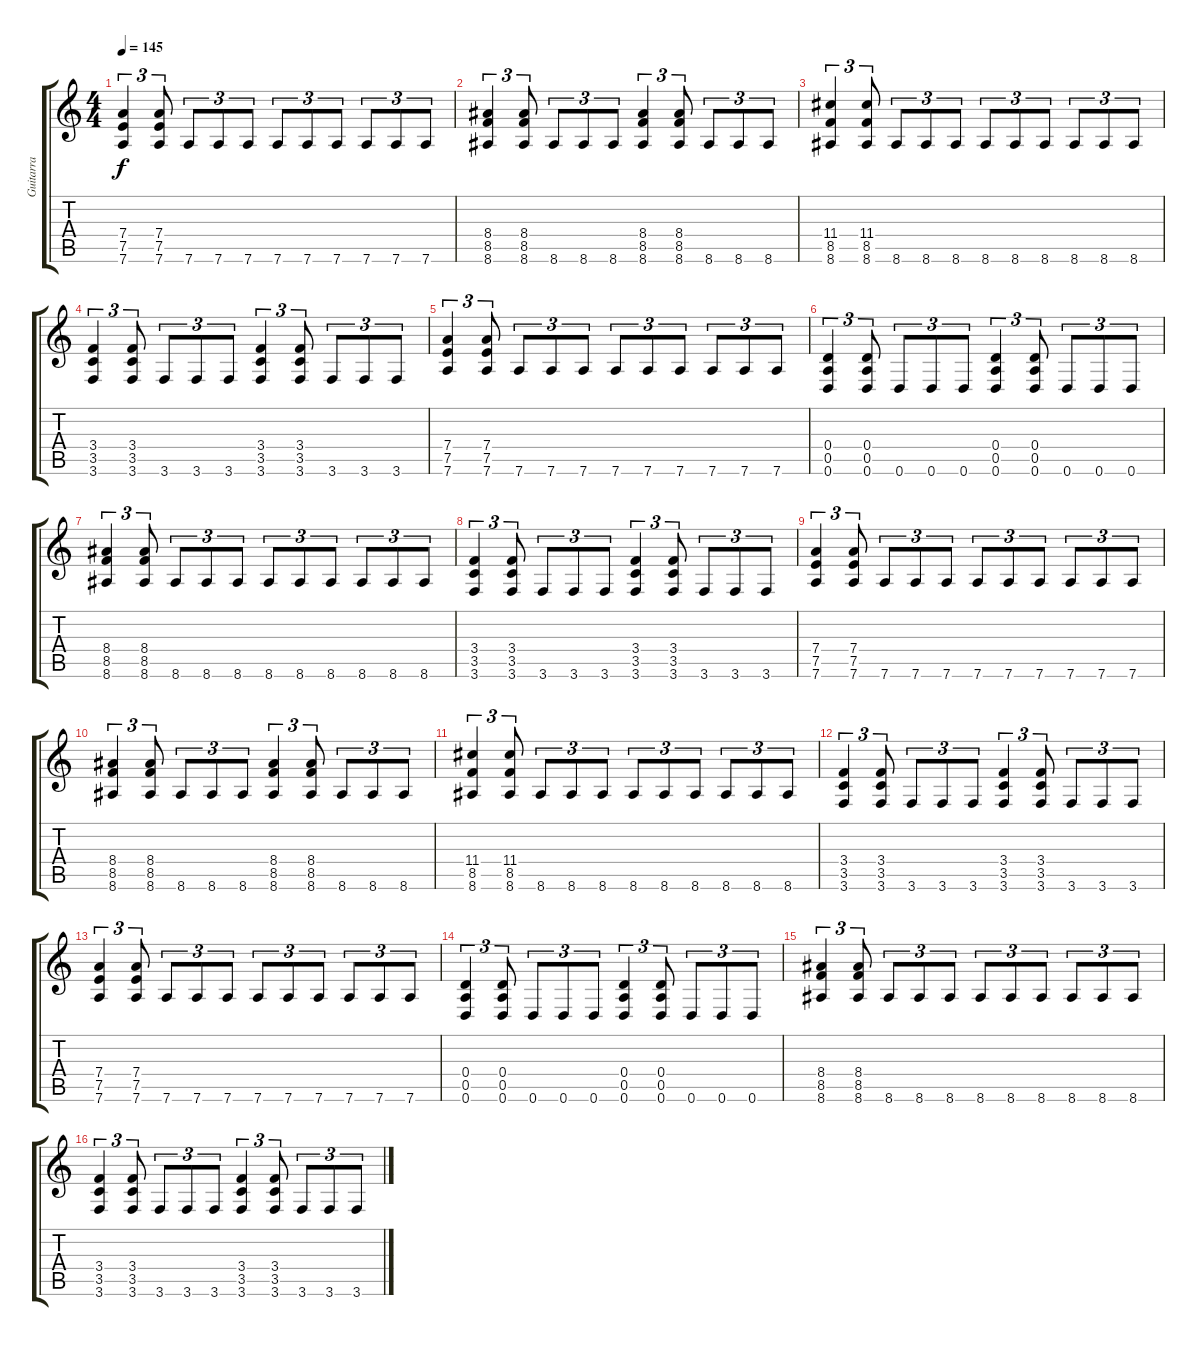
\track ("Guitarra" "Guitarra") {instrument distortionguitar}
\staff {score tabs}
\tuning (E4 B3 G3 D3 A2 D2) {hide}
\ts (4 4)
\tempo 145
\clef g2
\ks c
(7.4 7.5 7.6).4{tu (3 2) dy f} (7.4 7.5 7.6).8{tu (3 2)} 7.6.8{tu (3 2)} 7.6.8{tu (3 2)} 7.6.8{tu (3 2)} 7.6.8{tu (3 2)} 7.6.8{tu (3 2)} 7.6.8{tu (3 2)} 7.6.8{tu (3 2)} 7.6.8{tu (3 2)} 7.6.8{tu (3 2)} |
(8.4 8.5 8.6).4{tu (3 2)} (8.4 8.5 8.6).8{tu (3 2)} 8.6.8{tu (3 2)} 8.6.8{tu (3 2)} 8.6.8{tu (3 2)} (8.4 8.5 8.6).4{tu (3 2)} (8.4 8.5 8.6).8{tu (3 2)} 8.6.8{tu (3 2)} 8.6.8{tu (3 2)} 8.6.8{tu (3 2)} |
(11.4 8.5 8.6).4{tu (3 2)} (11.4 8.5 8.6).8{tu (3 2)} 8.6.8{tu (3 2)} 8.6.8{tu (3 2)} 8.6.8{tu (3 2)} 8.6.8{tu (3 2)} 8.6.8{tu (3 2)} 8.6.8{tu (3 2)} 8.6.8{tu (3 2)} 8.6.8{tu (3 2)} 8.6.8{tu (3 2)} |
(3.4 3.5 3.6).4{tu (3 2)} (3.4 3.5 3.6).8{tu (3 2)} 3.6.8{tu (3 2)} 3.6.8{tu (3 2)} 3.6.8{tu (3 2)} (3.4 3.5 3.6).4{tu (3 2)} (3.4 3.5 3.6).8{tu (3 2)} 3.6.8{tu (3 2)} 3.6.8{tu (3 2)} 3.6.8{tu (3 2)} |
(7.4 7.5 7.6).4{tu (3 2)} (7.4 7.5 7.6).8{tu (3 2)} 7.6.8{tu (3 2)} 7.6.8{tu (3 2)} 7.6.8{tu (3 2)} 7.6.8{tu (3 2)} 7.6.8{tu (3 2)} 7.6.8{tu (3 2)} 7.6.8{tu (3 2)} 7.6.8{tu (3 2)} 7.6.8{tu (3 2)} |
(0.4 0.5 0.6).4{tu (3 2)} (0.4 0.5 0.6).8{tu (3 2)} 0.6.8{tu (3 2)} 0.6.8{tu (3 2)} 0.6.8{tu (3 2)} (0.4 0.5 0.6).4{tu (3 2)} (0.4 0.5 0.6).8{tu (3 2)} 0.6.8{tu (3 2)} 0.6.8{tu (3 2)} 0.6.8{tu (3 2)} |
(8.4 8.5 8.6).4{tu (3 2)} (8.4 8.5 8.6).8{tu (3 2)} 8.6.8{tu (3 2)} 8.6.8{tu (3 2)} 8.6.8{tu (3 2)} 8.6.8{tu (3 2)} 8.6.8{tu (3 2)} 8.6.8{tu (3 2)} 8.6.8{tu (3 2)} 8.6.8{tu (3 2)} 8.6.8{tu (3 2)} |
(3.4 3.5 3.6).4{tu (3 2)} (3.4 3.5 3.6).8{tu (3 2)} 3.6.8{tu (3 2)} 3.6.8{tu (3 2)} 3.6.8{tu (3 2)} (3.4 3.5 3.6).4{tu (3 2)} (3.4 3.5 3.6).8{tu (3 2)} 3.6.8{tu (3 2)} 3.6.8{tu (3 2)} 3.6.8{tu (3 2)} |
(7.4 7.5 7.6).4{tu (3 2)} (7.4 7.5 7.6).8{tu (3 2)} 7.6.8{tu (3 2)} 7.6.8{tu (3 2)} 7.6.8{tu (3 2)} 7.6.8{tu (3 2)} 7.6.8{tu (3 2)} 7.6.8{tu (3 2)} 7.6.8{tu (3 2)} 7.6.8{tu (3 2)} 7.6.8{tu (3 2)} |
(8.4 8.5 8.6).4{tu (3 2)} (8.4 8.5 8.6).8{tu (3 2)} 8.6.8{tu (3 2)} 8.6.8{tu (3 2)} 8.6.8{tu (3 2)} (8.4 8.5 8.6).4{tu (3 2)} (8.4 8.5 8.6).8{tu (3 2)} 8.6.8{tu (3 2)} 8.6.8{tu (3 2)} 8.6.8{tu (3 2)} |
(11.4 8.5 8.6).4{tu (3 2)} (11.4 8.5 8.6).8{tu (3 2)} 8.6.8{tu (3 2)} 8.6.8{tu (3 2)} 8.6.8{tu (3 2)} 8.6.8{tu (3 2)} 8.6.8{tu (3 2)} 8.6.8{tu (3 2)} 8.6.8{tu (3 2)} 8.6.8{tu (3 2)} 8.6.8{tu (3 2)} |
(3.4 3.5 3.6).4{tu (3 2)} (3.4 3.5 3.6).8{tu (3 2)} 3.6.8{tu (3 2)} 3.6.8{tu (3 2)} 3.6.8{tu (3 2)} (3.4 3.5 3.6).4{tu (3 2)} (3.4 3.5 3.6).8{tu (3 2)} 3.6.8{tu (3 2)} 3.6.8{tu (3 2)} 3.6.8{tu (3 2)} |
(7.4 7.5 7.6).4{tu (3 2)} (7.4 7.5 7.6).8{tu (3 2)} 7.6.8{tu (3 2)} 7.6.8{tu (3 2)} 7.6.8{tu (3 2)} 7.6.8{tu (3 2)} 7.6.8{tu (3 2)} 7.6.8{tu (3 2)} 7.6.8{tu (3 2)} 7.6.8{tu (3 2)} 7.6.8{tu (3 2)} |
(0.4 0.5 0.6).4{tu (3 2)} (0.4 0.5 0.6).8{tu (3 2)} 0.6.8{tu (3 2)} 0.6.8{tu (3 2)} 0.6.8{tu (3 2)} (0.4 0.5 0.6).4{tu (3 2)} (0.4 0.5 0.6).8{tu (3 2)} 0.6.8{tu (3 2)} 0.6.8{tu (3 2)} 0.6.8{tu (3 2)} |
(8.4 8.5 8.6).4{tu (3 2)} (8.4 8.5 8.6).8{tu (3 2)} 8.6.8{tu (3 2)} 8.6.8{tu (3 2)} 8.6.8{tu (3 2)} 8.6.8{tu (3 2)} 8.6.8{tu (3 2)} 8.6.8{tu (3 2)} 8.6.8{tu (3 2)} 8.6.8{tu (3 2)} 8.6.8{tu (3 2)} |
(3.4 3.5 3.6).4{tu (3 2)} (3.4 3.5 3.6).8{tu (3 2)} 3.6.8{tu (3 2)} 3.6.8{tu (3 2)} 3.6.8{tu (3 2)} (3.4 3.5 3.6).4{tu (3 2)} (3.4 3.5 3.6).8{tu (3 2)} 3.6.8{tu (3 2)} 3.6.8{tu (3 2)} 3.6.8{tu (3 2)}
